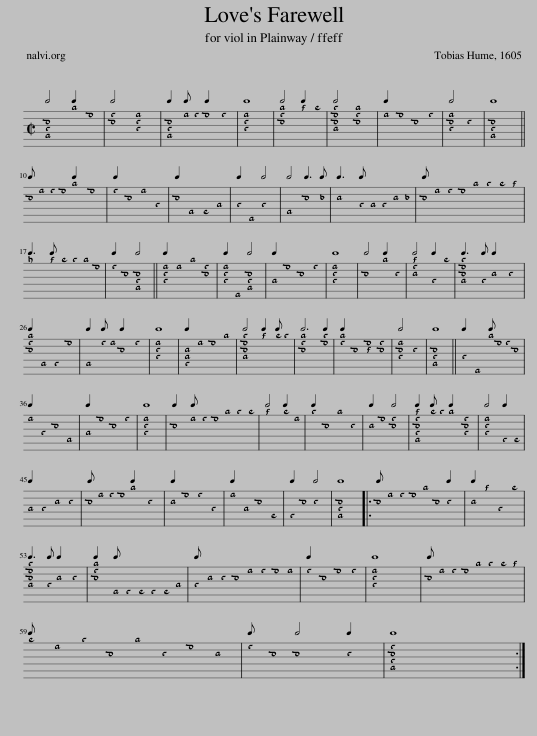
X:1
L:1/8
Q:1/4=120
M:2/2
I:linebreak $
K:G
V:1 tab stafflines=6 strings="A1,D2,G2,C3,E3,A3,D4 nostems"
V:1
 [!5!G,,!4!D,!3!G,]4 !1!D2 !2!C2 | [!3!G,!2!B,]4 [!4!D,!3!F,!2!A,]4 | [!5!G,,!4!D,!3!G,]2 !2!A, !2!B, !2!C2 !2!B,2 | [!4!D,!3!F,!2!A,]8 | [!3!G,!2!B,!1!D]4 !1!G2 !1!F2 | %5
 [!4!C,!3!G,!2!C!1!E]4 [!3!G,!2!B,!1!D]4 | !2!A,2 !2!C2 !3!G,2 !2!B,2 | [!4!D,!3!G,!2!A,]4 !3!F,4 | [!5!G,,!4!D,!3!G,]8 ||$ !3!G, !2!A, !2!B, !2!C !1!D2 !2!C2 | %10
 !2!B,2 !3!G,2 !2!A,2 !4!D,2 | !3!G,2 !5!G,,2 !5!B,,2 !4!C,2 | !4!D,2 !6!D,,2 !4!D,4 | !5!G,,4 !3!G,3 !3!=F, | !3!E,3 !4!D, !4!C, !4!D, !3!E, !3!=F, | %15
 !3!G, !2!A, !2!B, !2!C !1!D !1!E !1!F !1!G |$ !1!A3 !1!G !1!F !1!E !1!D !2!C | !2!B,2 !3!G,2 [!5!G,,!4!D,!3!G,]4 || [!4!D,!3!F,!2!A,]2 !2!A,2 !1!D2 [!3!G,!2!B,]2 | [!4!D,!3!F,!2!A,]2 !6!D,,2 [!5!G,,!4!D,!3!G,]4 | %20
 !4!C,2 !2!C2 !3!G,2 !2!B,2 | [!4!D,!3!F,!2!A,]8 | !3!G,4 !1!D2 !3!F,2 | [!3!E,!2!B,!1!G]4 !4!D,2 !1!F2 | [!4!C,!3!G,!2!C!1!E]3 !4!D, !3!E,2 !3!F,2 |$ %25
 [!3!G,!2!B,!1!D]2 !5!G,,2 !5!A,,2 !2!C2 | !5!G,,2 !2!B, !2!A, !3!G,2 !2!B,2 | [!4!D,!3!F,!2!A,]8 | [!5!A,,!4!C,!3!E,]2 !2!A,2 !2!C2 !1!D2 | [!4!C,!3!G,!2!C!1!E]4 !1!G2 !1!F !1!E | %30
 [!3!G,!2!B,!1!D]6 [!2!C!1!E]2 | [!2!B,!1!D]2 !3!G,2 [!3!A,!2!C]2 [!3!G,!2!B,]2 | [!4!D,!3!G,!2!A,]4 !3!F,4 | [!5!G,,!4!D,!3!G,]8 || !4!D,2 !6!D,,2 !1!D !2!C !2!B, !3!G, |$ %35
 !2!A,2 !4!D,2 !3!G,2 !5!G,,2 | !4!C,2 !2!C2 !3!G,2 !2!B,2 | [!4!D,!3!F,!2!A,]8 | !3!G,2 !2!A, !2!B, !2!C !1!D !1!E !1!F | !1!G4 !1!F2 !2!A,2 | %40
 !1!E2 !3!G,2 !1!D2 !3!F,2 | !3!E,2 !2!C2 [!3!G,!2!B,]4 | [!5!G,,!4!D,!3!G,!2!B,!1!G]2 !1!F !1!E !1!D2 [!4!D,!3!G,!2!B,]2 | [!4!D,!3!F,!2!A,]4 !5!A,,2 !5!B,,2 |$ !4!C,2 !4!D,2 !3!E,2 !3!F,2 | %45
 !3!G, !2!A, !2!B, !2!C !1!D2 !3!F,2 | !3!E,2 !2!C2 !2!B,2 !4!D,2 | !2!A,2 !4!C,2 !3!G,2 !5!B,,2 | !5!A,,2 !3!G,2 !3!F,4 | [!5!G,,!4!D,!3!G,]8 |: %50
 !3!G, !2!A, !2!B, !2!C !1!D !3!G, !3!F,2 | !3!E,2 !1!G2 !4!D,2 !1!F2 |$ [!4!C,!3!G,!2!C!1!E]3 !4!D, !3!E,2 !3!F,2 | [!3!G,!2!B,!1!D]2 !5!G,, !5!A,, !5!B,, !5!A,, !5!B,, !4!C, | !4!D, !3!E, !3!F, !3!G, !2!A, !2!B, !2!C !2!A, | %55
 !2!B,2 !3!G,2 !2!C2 !2!B,2 | [!4!D,!3!F,!2!A,]8 | !3!G, !2!A, !2!B, !2!C !1!D !1!E !1!F !1!G |$ !1!F !2!A, !1!E !3!G, !1!D !3!F, !2!C !3!E, | !2!B, !3!G, !3!G,4 !3!F,2 | %60
 [!5!G,,!4!D,!3!G,!2!B,]8 :| %61
